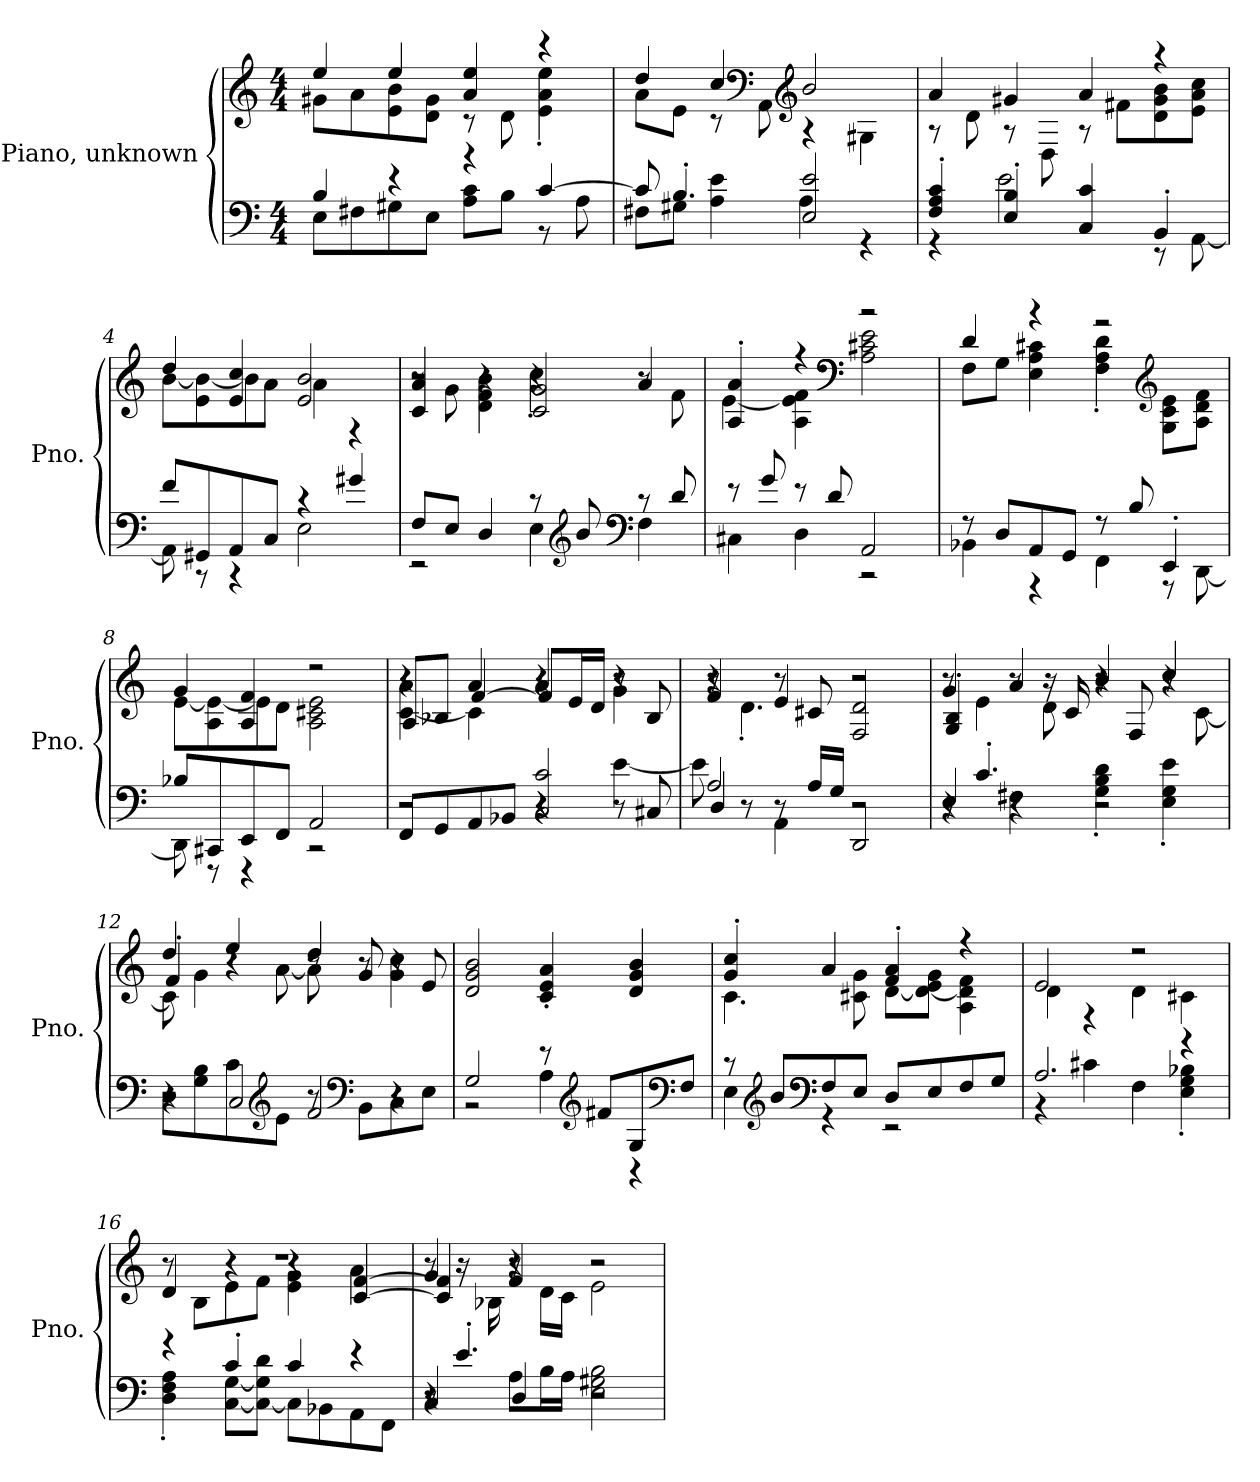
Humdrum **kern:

**kern	**kern
*part1	*part1
*staff2	*staff1
*I"Piano, unknown	*
*I'Pno.	*
*clefF4	*clefG2
*k[]	*k[]
*M4/4	*M4/4
*MM120	*MM120
=1	=1
*^	*^
4B/	8E\L	4ee/	8g#X\L
.	8F#X\	.	8a\
4r	8G#X\	4ee/	8e\ 8b\
.	8E\J	.	8d\ 8g#\J
4r	8A\ 8c\L	4a/ 4ee/	8r
.	8B\J	.	8d\
[4c/	8r	4r	4e\' 4a\' 4ee\'
.	8A\	.	.
=2	=2	=2	=2
8c/]	8F#X\L	4dd/	8a\L
4.B'/	8G#X\J	.	8e\J
.	4A\ 4e\	4cc/	8r
*	*	*clefF4	*
.	.	.	8AA\
*	*	*clefG2	*
2E/ 2e/	4A\	2b/	4r
.	4r	.	4G#X\
=3	=3	=3	=3
4F/' 4A/' 4c/'	4r	4a/	8r
.	.	.	8d\
4E/' 4B/'	2e\	4g#X/	8r
.	.	.	8D\
4C/ 4c/	.	4a/	8r
.	.	.	8f#X\L
4BB'/	8r	4r	8d\ 8g#\ 8b\
.	[8AA\	.	8e\ 8a\ 8cc\J
=4	=4	=4	=4
8f/L	8AA\]	4dd/	[8b\L
8GG#X/	8r	.	8e\ 8b\_
8AA/	4r	4e/ 4cc/	8b\]
8C/J	.	.	8a\J
4r	2E\	2e/ 2b/	4a\
4g#X/	.	.	4r
!!LO:LB:g=z
=5	=5	=5	=5
*	*	*	*^
8F/L	2r	2r	8r	4c/ 4a/
8E/J	.	.	8g\	.
4D/	.	.	4d\ 4f\ 4b\	4r
8r	4E\	4r	4cc'\	2c/ 2g/
*clefG2	*	*	*	*
8b/	.	.	.	.
*clefF4	*	*	*	*
8r	4F\	4a/	8r	.
8d/	.	.	8f\	.
*	*	*	*v	*v
=6	=6	=6	=6
8r	4C#X\	4A/' 4a/'	[4e\
8g/	.	.	.
8r	4D\	4r	4A\ 4e\] 4f\
8d/	.	.	.
*	*	*clefF4	*
2AA/	2r	2r	2A\ 2c#X\ 2e\
=7	=7	=7	=7
8r	4BB-X\	4d/	8F\L
8D/L	.	.	8G\J
8AA/	4r	4r	4E\ 4A\ 4c#X\
8GG/J	.	.	.
8r	4FF\	2r	4F\' 4A\' 4d\'
8B/	.	.	.
*	*	*clefG2	*
4EE'/	8r	.	8G\ 8c#\ 8e\L
.	[8DD\	.	8A\ 8d\ 8f\J
=8	=8	=8	=8
8B-X/L	8DD\]	4g/	[8e\L
8CC#X/	8r	.	8A\ 8e\_
8EE/	4r	4A/ 4f/	8e\]
8FF/J	.	.	8d\J
2AA/	2r	2r	2A\ 2c#X\ 2e\
!!LO:LB:g=z
=9	=9	=9	=9
*	*^	*	*^
2r	2r	8FF/L	4r	[4c\ 4a\	8A/L
.	.	8GG/	.	.	8B-X/J
.	.	8AA/	4a/	4c\]	[4f/
.	.	8BB-X/J	.	.	.
2C/ 2c/	4r	4r	4a/	4r	8f/L]
.	.	.	.	.	16e/L
.	.	.	.	.	16d/JJ
.	[4e\	8r	4r	4g\	8r
.	.	8C#X/	.	.	8B-/
=10	=10	=10	=10	=10	=10
2A/	8e\]	4D/	4f/	8r	4r
.	8r	.	.	4.d'\	.
.	4AA\	8r	4e/	.	8r
.	.	16A/LL	.	.	8c#X/
.	.	16G/JJ	.	.	.
2r	2r	2DD/	2r	2r	2F/ 2d/
=11	=11	=11	=11	=11	=11
8r	4r	4E/	4g/	8r	4G/' 4B/'
4.c'/	.	.	.	4e\	.
.	4F#X\	4r	4a/	.	8r
.	.	.	.	8d\	16r
.	.	.	.	.	16c/
2r	4G\' 4B\' 4d\'	2r	4b/	4r	8r
.	.	.	.	.	8F/
.	4E\' 4G\' 4e\'	.	4cc/	8r	4r
.	.	.	.	[8c\	.
!!LO:LB:g=z	!!	!!
=12	=12	=12	=12	=12	=12
2r	8D\L	4r	4dd/	8c\]	4f'/
.	8G\ 8B\	.	.	4g\	.
.	8c\	2C/	4ee/	.	4r
*clefG2	*	*	*	*	*
.	8e\J	.	.	[8a\	.
2f/	8r	.	4dd/	8a\]	8r
*clefF4	*	*	*	*	*
.	8BB\L	.	.	8r	8g/
.	8C\	4r	4r	4g\ 4cc\	8r
.	8E\J	.	.	.	8e/
*	*v	*v	*	*	*
*	*	*v	*v	*v
=13	=13	=13
2G/	2r	2d/ 2g/ 2b/
8r	4A\	4c/' 4e/' 4a/'
*clefG2	*	*
8f#X/L	.	.
8G/	4r	4d/ 4g/ 4b/
*clefF4	*	*
8F/J	.	.
=14	=14	=14
*	*	*^
8r	4E\	4g/' 4cc/'	4.c\
*clefG2	*	*	*
8b/L	.	.	.
*clefF4	*	*	*
8F/	4r	4a/	.
8E/J	.	.	8c#X\ 8g\
8D/L	2r	4f/' 4a/'	[8d\L
8E/	.	.	8d\_ 8e\ 8g\J
8F/	.	4r	4A\ 4d\] 4f\
8G/J	.	.	.
=15	=15	=15	=15
2.A/	4r	2e/	4d\
.	4c#X\	.	4r
.	4F\	2r	4d\
4r	4E\' 4G\' 4B-X\'	.	4c#X\
!!LO:LB:g=z
=16	=16	=16	=16
*	*	*	*^
4r	4D\' 4F\' 4A\'	1r	8r	4d/
.	.	.	8B\L	.
4c'/	[8C\ [8G\L	.	8e\	4r
.	8C\_ 8G\] 8d\J	.	8f\J	.
4c/	8C\L]	.	4e\ 4g\	4r
.	8BB-X\	.	.	.
4r	8AA\	.	4a\	[4c/ [4f/
.	8FF\J	.	.	.
=17	=17	=17	=17	=17
*	*^	*	*	*
8r	4r	4C/	4g/	8r	4c/] 4f/]
4.e'/	.	.	.	16r	.
.	.	.	.	16B-X\	.
.	8A\L	4D/	4r	8r	4f/
.	16B\L	.	.	16d\LL	.
.	16A\JJ	.	.	16c\JJ	.
2r	2E\ 2G#X\ 2B\	2r	2r	2e\	2r
*v	*v	*v	*	*	*
*	*v	*v	*v
=	=
*-	*-
